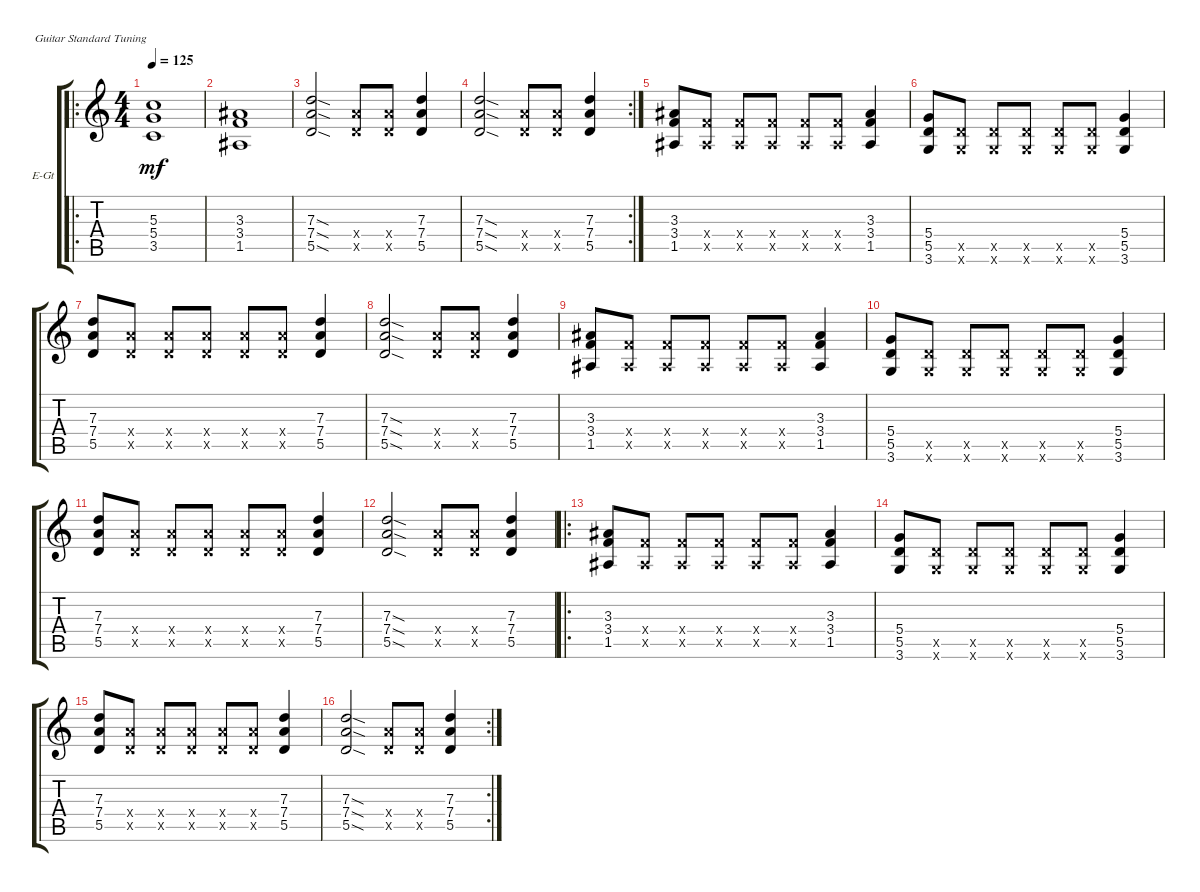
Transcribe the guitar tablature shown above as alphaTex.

\defaultSystemsLayout 4
\bracketExtendMode groupsimilarinstruments
\firstSystemTrackNameOrientation horizontal
\otherSystemsTrackNameOrientation horizontal
\track ("Electric Guitar" "E-Gt") {instrument distortionguitar}
\staff {score tabs}
\tuning (E4 B3 G3 D3 A2 E2)
\ro
\ts (4 4)
\tempo 125
\clef g2
\ks c
(3.5 5.4 5.3).1{dy mf} |
(1.5 3.4 3.3).1 |
(5.5{sod} 7.4{sod} 7.3{sod}).2 (5.5{x} 7.4{x}).8 (5.5{x} 7.4{x}).8 (5.5 7.4 7.3).4 |
\rc 2
(5.5{sod} 7.4{sod} 7.3{sod}).2 (5.5{x} 7.4{x}).8 (5.5{x} 7.4{x}).8 (5.5 7.4 7.3).4 |
(1.5 3.4 3.3).8 (1.5{x} 3.4{x}).8 (1.5{x} 3.4{x}).8 (1.5{x} 3.4{x}).8 (1.5{x} 3.4{x}).8 (1.5{x} 3.4{x}).8 (1.5 3.4 3.3).4 |
(3.6 5.5 5.4).8 (3.6{x} 5.5{x}).8 (3.6{x} 5.5{x}).8 (3.6{x} 5.5{x}).8 (3.6{x} 5.5{x}).8 (3.6{x} 5.5{x}).8 (3.6 5.5 5.4).4 |
(5.5 7.4 7.3).8 (5.5{x} 7.4{x}).8 (5.5{x} 7.4{x}).8 (5.5{x} 7.4{x}).8 (5.5{x} 7.4{x}).8 (5.5{x} 7.4{x}).8 (5.5 7.4 7.3).4 |
(5.5{sod} 7.4{sod} 7.3{sod}).2 (5.5{x} 7.4{x}).8 (5.5{x} 7.4{x}).8 (5.5 7.4 7.3).4 |
(1.5 3.4 3.3).8 (1.5{x} 3.4{x}).8 (1.5{x} 3.4{x}).8 (1.5{x} 3.4{x}).8 (1.5{x} 3.4{x}).8 (1.5{x} 3.4{x}).8 (1.5 3.4 3.3).4 |
(3.6 5.5 5.4).8 (3.6{x} 5.5{x}).8 (3.6{x} 5.5{x}).8 (3.6{x} 5.5{x}).8 (3.6{x} 5.5{x}).8 (3.6{x} 5.5{x}).8 (3.6 5.5 5.4).4 |
(5.5 7.4 7.3).8 (5.5{x} 7.4{x}).8 (5.5{x} 7.4{x}).8 (5.5{x} 7.4{x}).8 (5.5{x} 7.4{x}).8 (5.5{x} 7.4{x}).8 (5.5 7.4 7.3).4 |
(5.5{sod} 7.4{sod} 7.3{sod}).2 (5.5{x} 7.4{x}).8 (5.5{x} 7.4{x}).8 (5.5 7.4 7.3).4 |
\ro
(1.5 3.4 3.3).8 (1.5{x} 3.4{x}).8 (1.5{x} 3.4{x}).8 (1.5{x} 3.4{x}).8 (1.5{x} 3.4{x}).8 (1.5{x} 3.4{x}).8 (1.5 3.4 3.3).4 |
(3.6 5.5 5.4).8 (3.6{x} 5.5{x}).8 (3.6{x} 5.5{x}).8 (3.6{x} 5.5{x}).8 (3.6{x} 5.5{x}).8 (3.6{x} 5.5{x}).8 (3.6 5.5 5.4).4 |
(5.5 7.4 7.3).8 (5.5{x} 7.4{x}).8 (5.5{x} 7.4{x}).8 (5.5{x} 7.4{x}).8 (5.5{x} 7.4{x}).8 (5.5{x} 7.4{x}).8 (5.5 7.4 7.3).4 |
\rc 2
(5.5{sod} 7.4{sod} 7.3{sod}).2 (5.5{x} 7.4{x}).8 (5.5{x} 7.4{x}).8 (5.5 7.4 7.3).4
